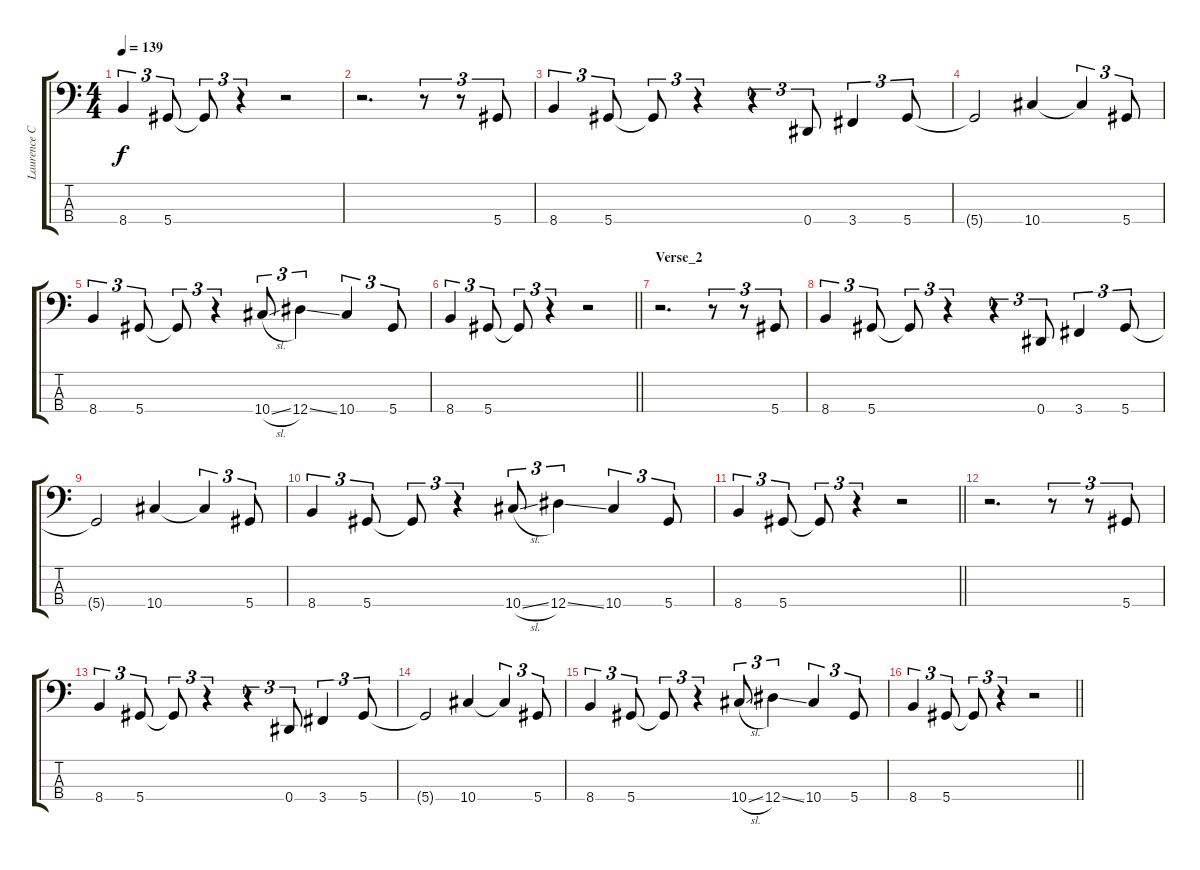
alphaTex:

\track ("Laurence Cottle" "Laurence C") {instrument electricbassfinger}
\staff {score tabs}
\tuning (Gb2 Db2 Ab1 Eb1) {hide}
\ts (4 4)
\tempo 139
\clef f4
\ks c
8.4.4{tu (3 2) dy f} 5.4.8{tu (3 2)} 5.4{t}.8{tu (3 2)} r.4{tu (3 2)} r.2 |
r.2{d} r.8{tu (3 2)} r.8{tu (3 2)} 5.4.8{tu (3 2)} |
8.4.4{tu (3 2)} 5.4.8{tu (3 2)} 5.4{t}.8{tu (3 2)} r.4{tu (3 2)} r.4{tu (3 2)} 0.4.8{tu (3 2)} 3.4.4{tu (3 2)} 5.4.8{tu (3 2)} |
5.4{t}.2 10.4.4 10.4{t}.4{tu (3 2)} 5.4.8{tu (3 2)} |
8.4.4{tu (3 2)} 5.4.8{tu (3 2)} 5.4{t}.8{tu (3 2)} r.4{tu (3 2)} 10.4{sl}.8{tu (3 2)} 12.4{ss}.4{tu (3 2)} 10.4.4{tu (3 2)} 5.4.8{tu (3 2)} |
\barLineRight lightlight
8.4.4{tu (3 2)} 5.4.8{tu (3 2)} 5.4{t}.8{tu (3 2)} r.4{tu (3 2)} r.2 |
\section ("" "Verse_2")
r.2{d} r.8{tu (3 2)} r.8{tu (3 2)} 5.4.8{tu (3 2)} |
8.4.4{tu (3 2)} 5.4.8{tu (3 2)} 5.4{t}.8{tu (3 2)} r.4{tu (3 2)} r.4{tu (3 2)} 0.4.8{tu (3 2)} 3.4.4{tu (3 2)} 5.4.8{tu (3 2)} |
5.4{t}.2 10.4.4 10.4{t}.4{tu (3 2)} 5.4.8{tu (3 2)} |
8.4.4{tu (3 2)} 5.4.8{tu (3 2)} 5.4{t}.8{tu (3 2)} r.4{tu (3 2)} 10.4{sl}.8{tu (3 2)} 12.4{ss}.4{tu (3 2)} 10.4.4{tu (3 2)} 5.4.8{tu (3 2)} |
\barLineRight lightlight
8.4.4{tu (3 2)} 5.4.8{tu (3 2)} 5.4{t}.8{tu (3 2)} r.4{tu (3 2)} r.2 |
r.2{d} r.8{tu (3 2)} r.8{tu (3 2)} 5.4.8{tu (3 2)} |
8.4.4{tu (3 2)} 5.4.8{tu (3 2)} 5.4{t}.8{tu (3 2)} r.4{tu (3 2)} r.4{tu (3 2)} 0.4.8{tu (3 2)} 3.4.4{tu (3 2)} 5.4.8{tu (3 2)} |
5.4{t}.2 10.4.4 10.4{t}.4{tu (3 2)} 5.4.8{tu (3 2)} |
8.4.4{tu (3 2)} 5.4.8{tu (3 2)} 5.4{t}.8{tu (3 2)} r.4{tu (3 2)} 10.4{sl}.8{tu (3 2)} 12.4{ss}.4{tu (3 2)} 10.4.4{tu (3 2)} 5.4.8{tu (3 2)} |
\barLineRight lightlight
8.4.4{tu (3 2)} 5.4.8{tu (3 2)} 5.4{t}.8{tu (3 2)} r.4{tu (3 2)} r.2
